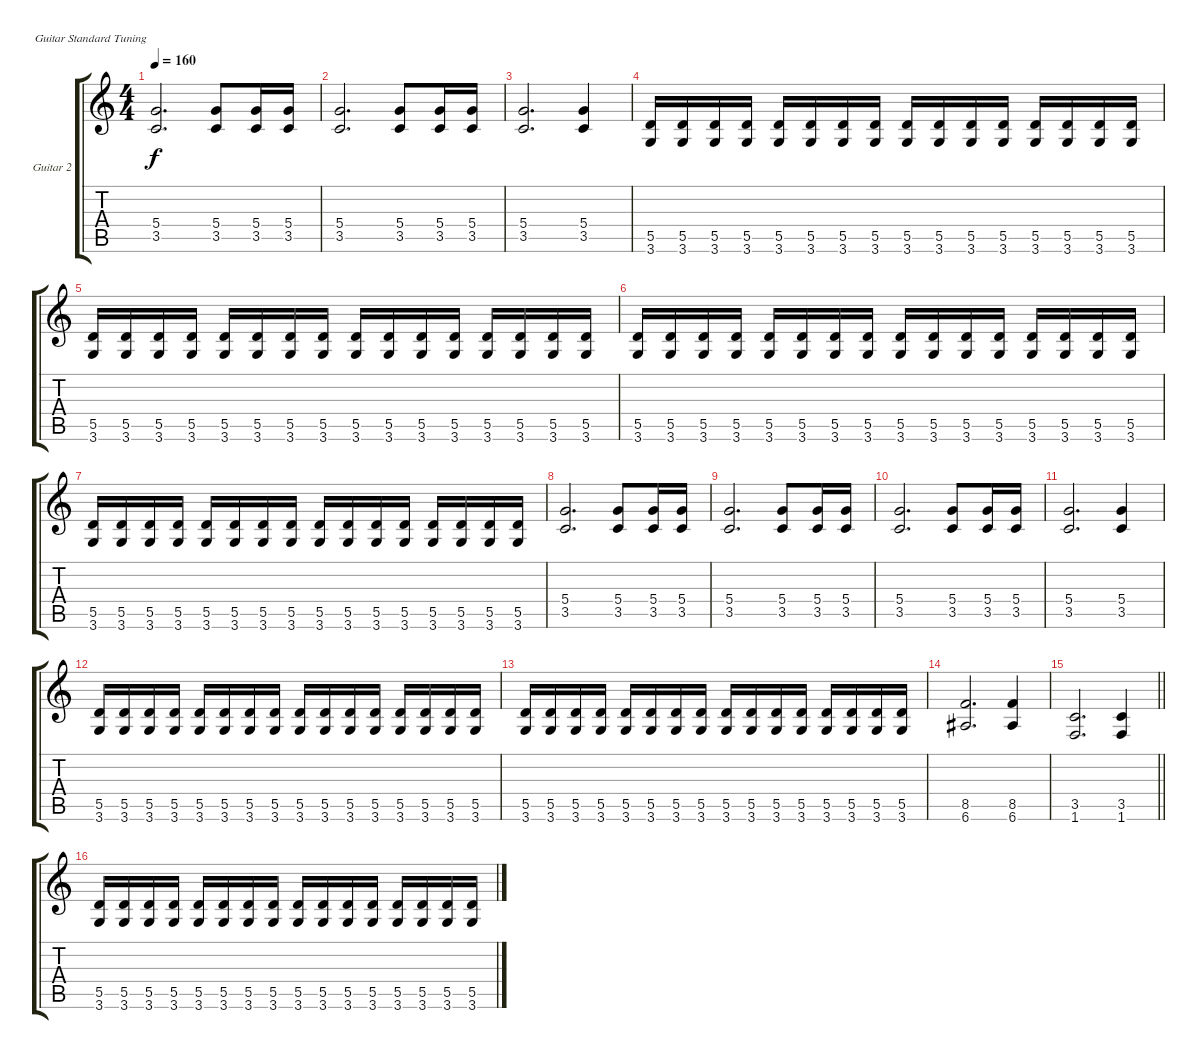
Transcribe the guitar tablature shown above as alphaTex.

\defaultSystemsLayout 4
\bracketExtendMode groupsimilarinstruments
\firstSystemTrackNameOrientation horizontal
\otherSystemsTrackNameOrientation horizontal
\track ("Guitar 2" "Guitar 2") {instrument distortionguitar}
\staff {score tabs}
\tuning (E4 B3 G3 D3 A2 E2)
\ts (4 4)
\tempo 160
\clef g2
\ks aminor
(3.5 5.4).2{d dy f} (3.5 5.4).8 (3.5 5.4).16 (3.5 5.4).16 |
(3.5 5.4).2{d} (3.5 5.4).8 (3.5 5.4).16 (3.5 5.4).16 |
(3.5 5.4).2{d} (3.5 5.4).4 |
(3.6 5.5).16 (3.6 5.5).16 (3.6 5.5).16 (3.6 5.5).16 (3.6 5.5).16 (3.6 5.5).16 (3.6 5.5).16 (3.6 5.5).16 (3.6 5.5).16 (3.6 5.5).16 (3.6 5.5).16 (3.6 5.5).16 (3.6 5.5).16 (3.6 5.5).16 (3.6 5.5).16 (3.6 5.5).16 |
(3.6 5.5).16 (3.6 5.5).16 (3.6 5.5).16 (3.6 5.5).16 (3.6 5.5).16 (3.6 5.5).16 (3.6 5.5).16 (3.6 5.5).16 (3.6 5.5).16 (3.6 5.5).16 (3.6 5.5).16 (3.6 5.5).16 (3.6 5.5).16 (3.6 5.5).16 (3.6 5.5).16 (3.6 5.5).16 |
(3.6 5.5).16 (3.6 5.5).16 (3.6 5.5).16 (3.6 5.5).16 (3.6 5.5).16 (3.6 5.5).16 (3.6 5.5).16 (3.6 5.5).16 (3.6 5.5).16 (3.6 5.5).16 (3.6 5.5).16 (3.6 5.5).16 (3.6 5.5).16 (3.6 5.5).16 (3.6 5.5).16 (3.6 5.5).16 |
(3.6 5.5).16 (3.6 5.5).16 (3.6 5.5).16 (3.6 5.5).16 (3.6 5.5).16 (3.6 5.5).16 (3.6 5.5).16 (3.6 5.5).16 (3.6 5.5).16 (3.6 5.5).16 (3.6 5.5).16 (3.6 5.5).16 (3.6 5.5).16 (3.6 5.5).16 (3.6 5.5).16 (3.6 5.5).16 |
(3.5 5.4).2{d} (3.5 5.4).8 (3.5 5.4).16 (3.5 5.4).16 |
(3.5 5.4).2{d} (3.5 5.4).8 (3.5 5.4).16 (3.5 5.4).16 |
(3.5 5.4).2{d} (3.5 5.4).8 (3.5 5.4).16 (3.5 5.4).16 |
(3.5 5.4).2{d} (3.5 5.4).4 |
(3.6 5.5).16 (3.6 5.5).16 (3.6 5.5).16 (3.6 5.5).16 (3.6 5.5).16 (3.6 5.5).16 (3.6 5.5).16 (3.6 5.5).16 (3.6 5.5).16 (3.6 5.5).16 (3.6 5.5).16 (3.6 5.5).16 (3.6 5.5).16 (3.6 5.5).16 (3.6 5.5).16 (3.6 5.5).16 |
(3.6 5.5).16 (3.6 5.5).16 (3.6 5.5).16 (3.6 5.5).16 (3.6 5.5).16 (3.6 5.5).16 (3.6 5.5).16 (3.6 5.5).16 (3.6 5.5).16 (3.6 5.5).16 (3.6 5.5).16 (3.6 5.5).16 (3.6 5.5).16 (3.6 5.5).16 (3.6 5.5).16 (3.6 5.5).16 |
(6.6 8.5).2{d} (6.6 8.5).4 |
\barLineRight lightlight
(1.6 3.5).2{d} (1.6 3.5).4 |
(3.6 5.5).16 (3.6 5.5).16 (3.6 5.5).16 (3.6 5.5).16 (3.6 5.5).16 (3.6 5.5).16 (3.6 5.5).16 (3.6 5.5).16 (3.6 5.5).16 (3.6 5.5).16 (3.6 5.5).16 (3.6 5.5).16 (3.6 5.5).16 (3.6 5.5).16 (3.6 5.5).16 (3.6 5.5).16
